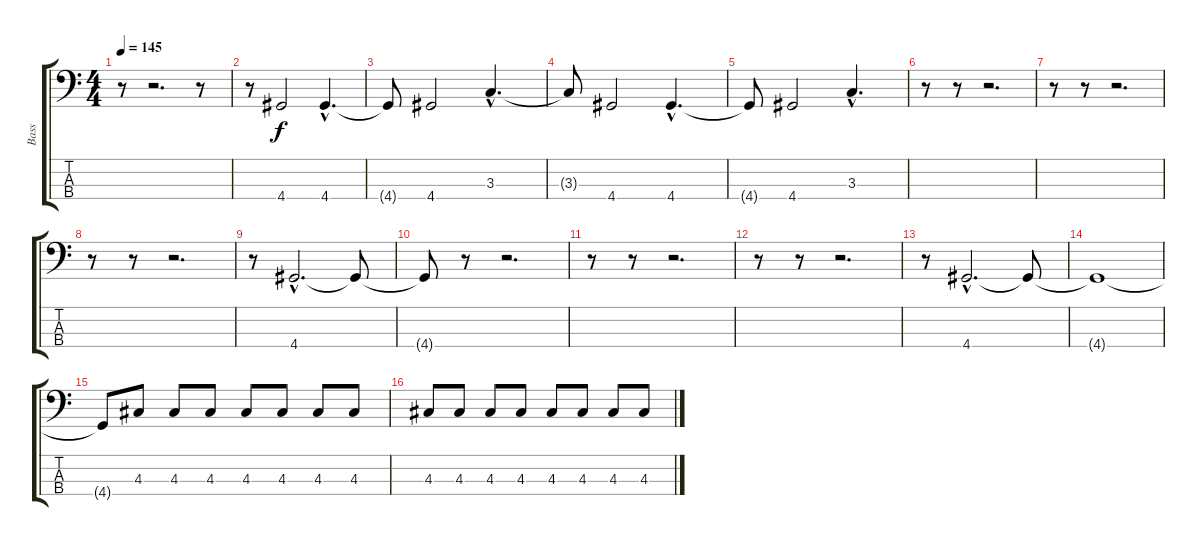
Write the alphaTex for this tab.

\track ("Bass" "Bass") {instrument electricbasspick}
\staff {score tabs}
\tuning (G2 D2 A1 E1) {hide}
\ts (4 4)
\tempo 145
\clef f4
\ks c
r.8{dy f} r.2{d} r.8 |
r.8 4.4.2 4.4{hac}.4{d} |
4.4{t}.8 4.4.2 3.3{hac}.4{d} |
3.3{t}.8 4.4.2 4.4{hac}.4{d} |
4.4{t}.8 4.4.2 3.3{hac}.4{d} |
r.8 r.8 r.2{d} |
r.8 r.8 r.2{d} |
r.8 r.8 r.2{d} |
r.8 4.4{hac}.2{d} 4.4{t}.8 |
4.4{t}.8 r.8 r.2{d} |
r.8 r.8 r.2{d} |
r.8 r.8 r.2{d} |
r.8 4.4{hac}.2{d} 4.4{t}.8 |
4.4{t}.1 |
4.4{t}.8 4.3.8 4.3.8 4.3.8 4.3.8 4.3.8 4.3.8 4.3.8 |
4.3.8 4.3.8 4.3.8 4.3.8 4.3.8 4.3.8 4.3.8 4.3.8
